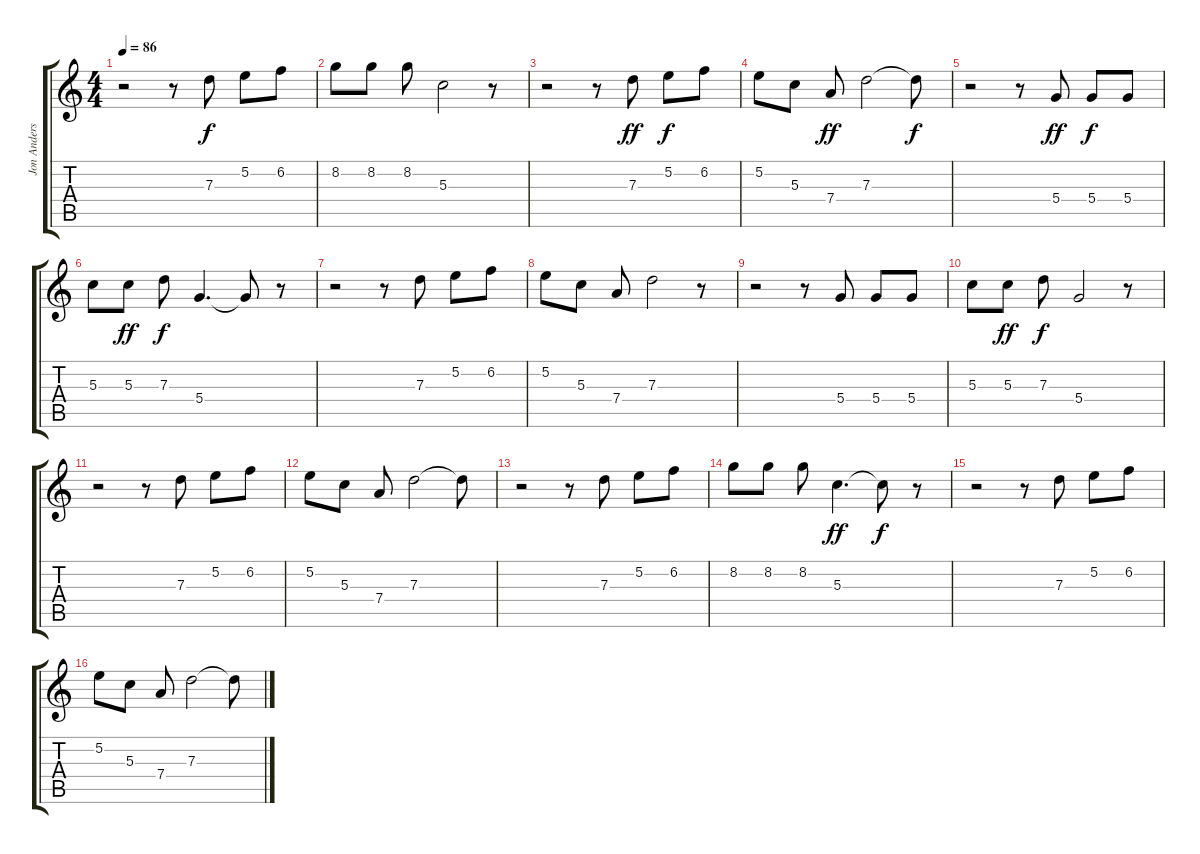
\track ("Jon Anderson" "Jon Anders") {instrument acousticguitarnylon}
\staff {score tabs}
\tuning (E4 B3 G3 D3 A2 E2) {hide}
\ts (4 4)
\tempo 86
\clef g2
\ks c
r.2{dy f} r.8 7.3.8 5.2.8 6.2.8 |
8.2.8 8.2.8 8.2.8 5.3.2 r.8 |
r.2 r.8 7.3.8{dy ff} 5.2.8{dy f} 6.2.8 |
5.2.8 5.3.8 7.4.8{dy ff} 7.3.2 7.3{t}.8{dy f} |
r.2 r.8 5.4.8{dy ff} 5.4.8{dy f} 5.4.8 |
5.3.8 5.3.8{dy ff} 7.3.8{dy f} 5.4.4{d} 5.4{t}.8 r.8 |
r.2 r.8 7.3.8 5.2.8 6.2.8 |
5.2.8 5.3.8 7.4.8 7.3.2 r.8 |
r.2 r.8 5.4.8 5.4.8 5.4.8 |
5.3.8 5.3.8{dy ff} 7.3.8{dy f} 5.4.2 r.8 |
r.2 r.8 7.3.8 5.2.8 6.2.8 |
5.2.8 5.3.8 7.4.8 7.3.2 7.3{t}.8 |
r.2 r.8 7.3.8 5.2.8 6.2.8 |
8.2.8 8.2.8 8.2.8 5.3.4{d dy ff} 5.3{t}.8{dy f} r.8 |
r.2 r.8 7.3.8 5.2.8 6.2.8 |
5.2.8 5.3.8 7.4.8 7.3.2 7.3{t}.8
